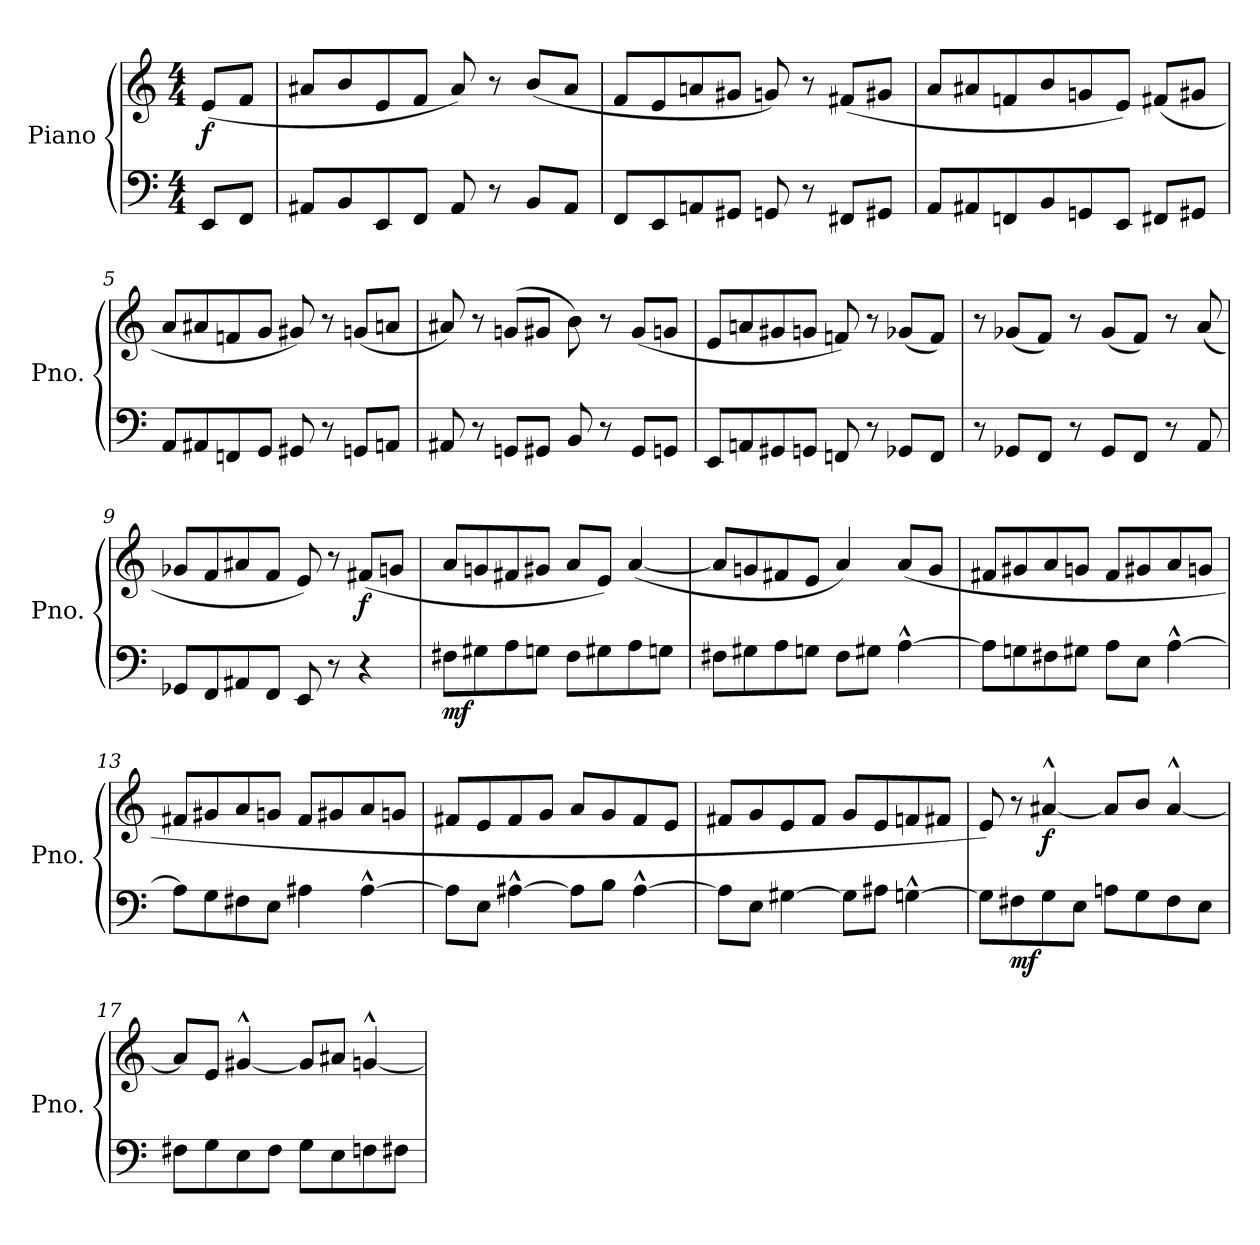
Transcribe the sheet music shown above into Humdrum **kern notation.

**kern	**kern	**dynam
*part1	*part1	*part1
*staff2	*staff1	*staff1/2
*I"Piano	*	*
*I'Pno.	*	*
*clefF4	*clefG2	*
*k[]	*k[]	*
*M4/4	*M4/4	*
*MM138	*MM138	*
=1	=1	=1
!	!	!LO:DY:b
8EE/L	(<8e/L	f
8FF/J	8f/J	.
=2	=2	=2
8AA#X/L	8a#X/L	.
8BB/	8b/	.
8EE/	8e/	.
8FF/J	8f/J	.
8AA#/	8a#/)	.
8r	8r	.
8BB/L	(<8b/L	.
8AA#/J	8a#/J	.
=3	=3	=3
8FF/L	8f/L	.
8EE/	8e/	.
8AAn/	8an/	.
8GG#X/J	8g#X/J	.
8GGn/	8gn/)	.
8r	8r	.
8FF#X/L	(<8f#X/L	.
8GG#X/J	8g#X/J	.
=4	=4	=4
8AA/L	8a/L	.
8AA#X/	8a#X/	.
8FFn/	8fn/	.
8BB/	8b/	.
8GGn/	8gn/	.
8EE/J	8e/J)	.
8FF#X/L	(<8f#X/L	.
8GG#X/J	8g#X/J	.
!!LO:LB:g=z
=5	=5	=5
8AA/L	8a/L	.
8AA#X/	8a#X/	.
8FFn/	8fn/	.
8GG/J	8g/J	.
8GG#X/	8g#X/)	.
8r	8r	.
8GGn/L	(<8gn/L	.
8AAn/J	8an/J	.
=6	=6	=6
8AA#X/	8a#X/)	.
8r	8r	.
8GGn/L	(>8gn/L	.
8GG#X/J	8g#X/J	.
8BB/	8b\)	.
8r	8r	.
8GG#/L	(<8g#/L	.
8GGn/J	8gn/J	.
=7	=7	=7
8EE/L	8e/L	.
8AAn/	8an/	.
8GG#X/	8g#X/	.
8GGn/J	8gn/J	.
8FFn/	8fn/)	.
8r	8r	.
8GG-X/L	(<8g-X/L	.
8FF/J	8f/J)	.
!!LO:LB:g=z
=8	=8	=8
8r	8r	.
8GG-X/L	(<8g-X/L	.
8FF/J	8f/J)	.
8r	8r	.
8GG-/L	(<8g-/L	.
8FF/J	8f/J)	.
8r	8r	.
8AA/	(<8a/	.
=9	=9	=9
8GG-X/L	8g-X/L	.
8FF/	8f/	.
8AA#X/	8a#X/	.
8FF/J	8f/J	.
8EE/	8e/)	.
8r	8r	.
!	!	!LO:DY:b
4r	(<8f#X/L	f
.	8gn/J	.
=10	=10	=10
!	!	!LO:DY:b=2
8F#X\L	8a/L	mf
8G#X\	8gn/	.
8A\	8f#X/	.
8Gn\J	8g#X/J	.
8F#\L	8a/L	.
8G#X\	8e/J)	.
8A\	(<[4a/	.
8Gn\J	.	.
!!LO:LB:g=z
=11	=11	=11
8F#X\L	8a/L]	.
8G#X\	8gn/	.
8A\	8f#X/	.
8Gn\J	8e/J	.
8F#\L	4a/)	.
8G#X\J	.	.
!	!	!LO:DY:b=2
!	!	!LO:DY:n=1:b
[4A^^\	(<8a/L	f mf
.	8g/J	.
=12	=12	=12
8A\L]	8f#X/L	.
8Gn\	8g#X/	.
8F#X\	8a/	.
8G#X\J	8gn/J	.
8A\L	8f#/L	.
8E\J	8g#X/	.
[4A^^\	8a/	.
.	8gn/J	.
=13	=13	=13
8A\L]	8f#X/L	.
8G\	8g#X/	.
8F#X\	8a/	.
8E\J	8gn/J	.
4A#X\	8f#/L	.
.	8g#X/	.
[4A#^^\	8a/	.
.	8gn/J	.
!!LO:LB:g=z
=14	=14	=14
8A#\L]	8f#X/L	.
8E\J	8e/	.
[4A#X^^\	8f#/	.
.	8g/J	.
8A#\L]	8a/L	.
8B\J	8g/	.
[4A#^^\	8f#/	.
.	8e/J	.
=15	=15	=15
8A#\L]	8f#X/L	.
8E\J	8g/	.
[4G#X\	8e/	.
.	8f#/J	.
8G#\L]	8g/L	.
8A#X\J	8e/	.
[4Gn^^\	8fn/	.
.	8f#X/J	.
=16	=16	=16
8G\L]	8e/)	.
!	!	!LO:DY:b=2
8F#X\	8r	mf
!	!	!LO:DY:b
8G\	[4a#X^^/	f
8E\J	.	.
8An\L	8a#/L]	.
8G\	8b/J	.
8F#\	[4a#^^/	.
8E\J	.	.
!!LO:LB:g=z
=17	=17	=17
8F#X\L	8a#/L]	.
8G\	8e/J	.
8E\	[4g#X^^/	.
8F#\J	.	.
8G\L	8g#/L]	.
8E\	8a#X/J	.
8Fn\	[4gn^^/	.
8F#X\J	.	.
=	=	=
*-	*-	*-
